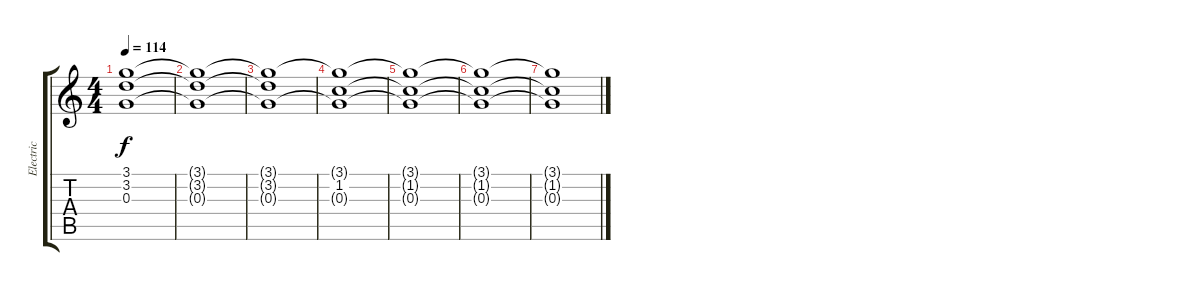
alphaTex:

\track ("Electric" "Electric") {instrument overdrivenguitar}
\staff {score tabs}
\tuning (E4 B3 G3 D3 A2 E2) {hide}
\ts (4 4)
\tempo 114
\clef g2
\ks c
(3.1{t} 3.2{t} 0.3{t}).1{dy f} |
(3.1{t} 3.2{t} 0.3{t}).1 |
(3.1{t} 3.2{t} 0.3{t}).1 |
(3.1{t} 1.2 0.3{t}).1 |
(3.1{t} 1.2{t} 0.3{t}).1 |
(3.1{t} 1.2{t} 0.3{t}).1 |
(3.1{t} 1.2{t} 0.3{t}).1
